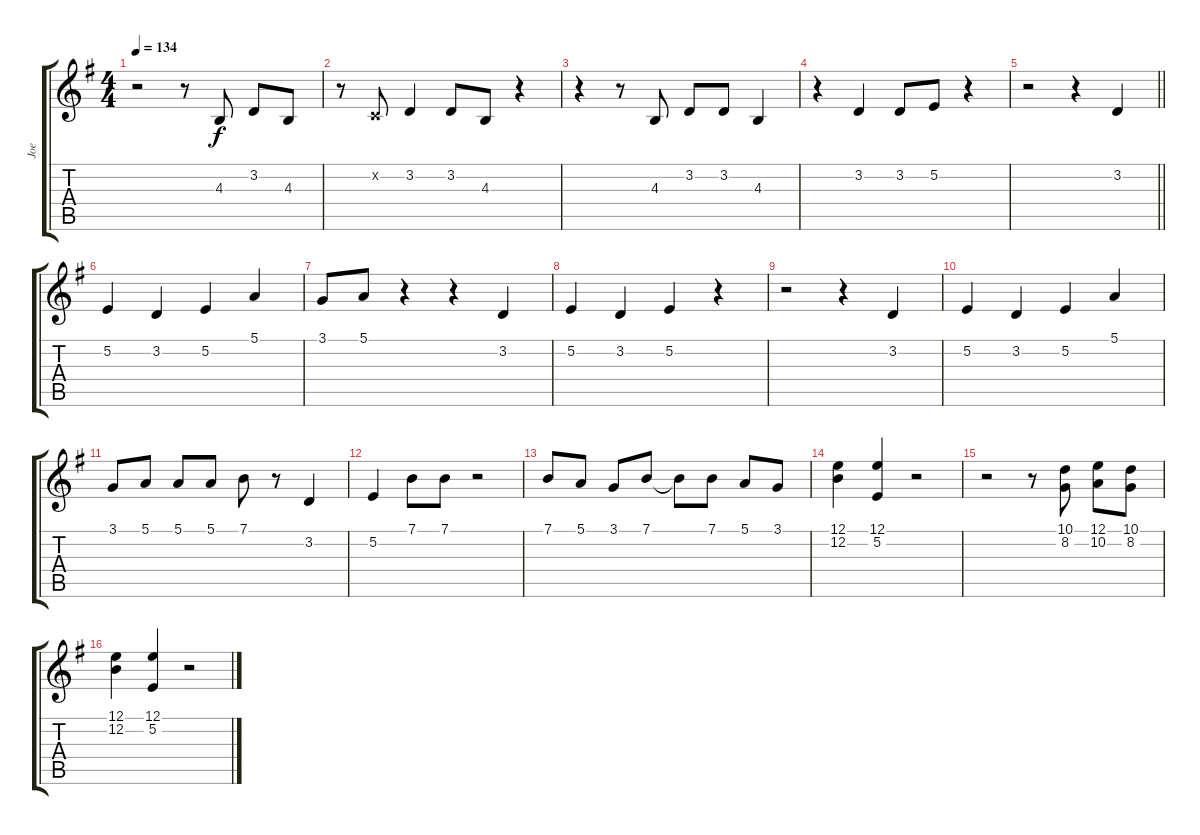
\track ("Joe" "Joe") {instrument lead1square}
\staff {score tabs}
\tuning (E4 B3 G3 D3 A2 E2) {hide}
\ts (4 4)
\tempo 134
\clef g2
\ks g
r.2{dy f} r.8 4.3.8 3.2.8 4.3.8 |
r.8 1.2{x}.8 3.2.4 3.2.8 4.3.8 r.4 |
r.4 r.8 4.3.8 3.2.8 3.2.8 4.3.4 |
r.4 3.2.4 3.2.8 5.2.8 r.4 |
\barLineRight lightlight
r.2 r.4 3.2.4 |
5.2.4 3.2.4 5.2.4 5.1.4 |
3.1.8 5.1.8 r.4 r.4 3.2.4 |
5.2.4 3.2.4 5.2.4 r.4 |
r.2 r.4 3.2.4 |
5.2.4 3.2.4 5.2.4 5.1.4 |
3.1.8 5.1.8 5.1.8 5.1.8 7.1.8 r.8 3.2.4 |
5.2.4 7.1.8 7.1.8 r.2 |
7.1.8 5.1.8 3.1.8 7.1.8 7.1{t}.8 7.1.8 5.1.8 3.1.8 |
(12.1 12.2).4 (12.1 5.2).4 r.2 |
r.2 r.8 (10.1 8.2).8 (12.1 10.2).8 (10.1 8.2).8 |
(12.1 12.2).4 (12.1 5.2).4 r.2
